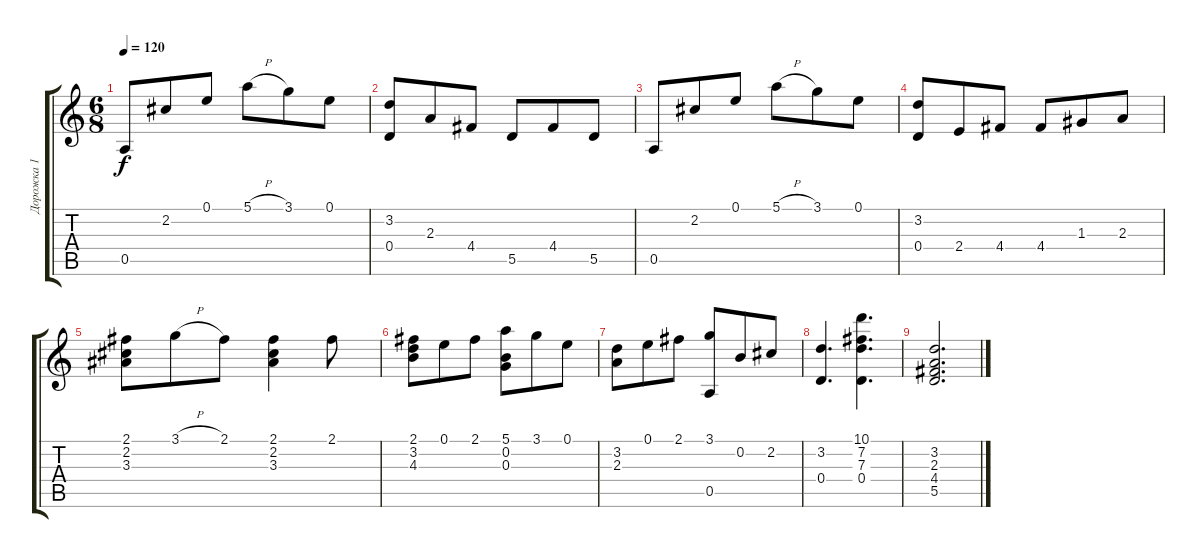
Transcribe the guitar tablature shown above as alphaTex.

\track ("Дорожка 1" "Дорожка 1") {instrument acousticguitarnylon}
\staff {score tabs}
\tuning (E4 B3 G3 D3 A2 E2) {hide}
\ts (6 8)
\tempo 120
\clef g2
\ks c
0.5.8{dy f} 2.2.8 0.1.8 5.1{h}.8 3.1.8 0.1.8 |
(3.2 0.4).8 2.3.8 4.4.8 5.5.8 4.4.8 5.5.8 |
0.5.8 2.2.8 0.1.8 5.1{h}.8 3.1.8 0.1.8 |
(3.2 0.4).8 2.4.8 4.4.8 4.4.8 1.3.8 2.3.8 |
(2.1 2.2 3.3).8 3.1{h}.8 2.1.8 (2.1 2.2 3.3).4 2.1.8 |
(2.1 3.2 4.3).8 0.1.8 2.1.8 (5.1 0.2 0.3).8 3.1.8 0.1.8 |
(3.2 2.3).8 0.1.8 2.1.8 (3.1 0.5).8 0.2.8 2.2.8 |
(3.2 0.4).4{d} (10.1 7.2 7.3 0.4).4{d} |
(3.2 2.3 4.4 5.5).2{d}
